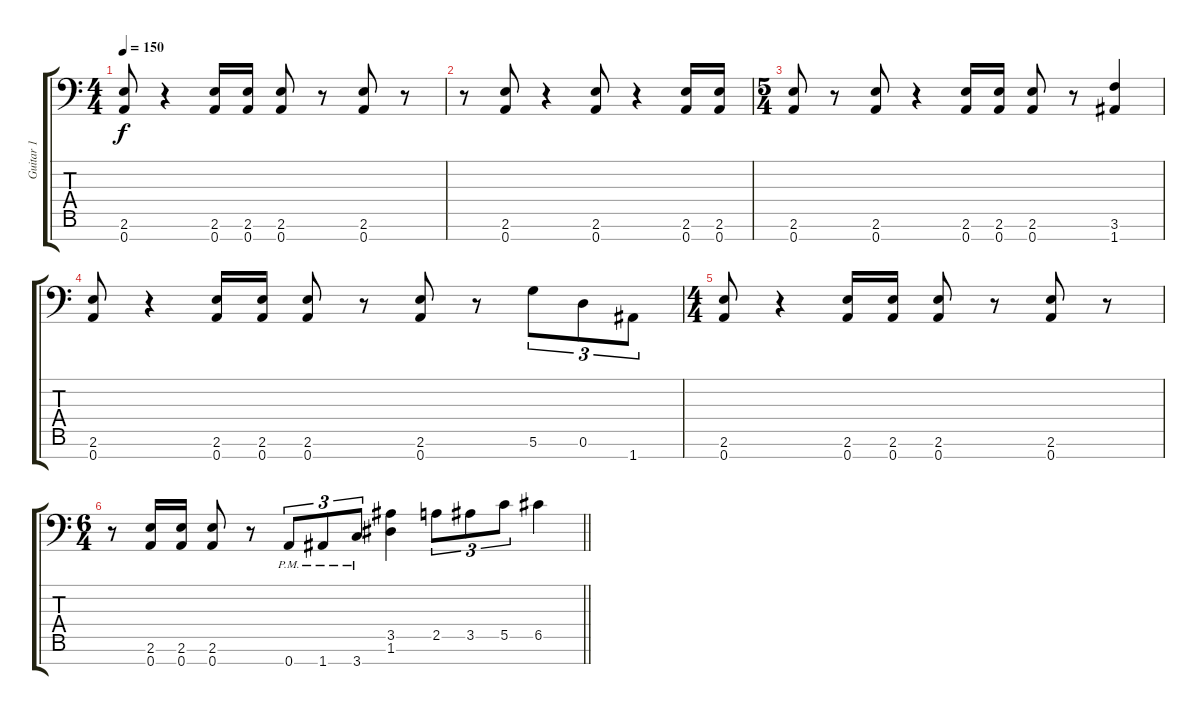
\track ("Guitar 1" "Guitar 1") {instrument overdrivenguitar}
\staff {score tabs}
\tuning (D4 A3 F3 C3 G2 D2 A1) {hide}
\ts (4 4)
\tempo 150
\clef f4
\ks c
(2.6 0.7).8{dy f} r.4 (2.6 0.7).16 (2.6 0.7).16 (2.6 0.7).8 r.8 (2.6 0.7).8 r.8 |
r.8 (2.6 0.7).8 r.4 (2.6 0.7).8 r.4 (2.6 0.7).16 (2.6 0.7).16 |
\ts (5 4)
(2.6 0.7).8 r.8 (2.6 0.7).8 r.4 (2.6 0.7).16 (2.6 0.7).16 (2.6 0.7).8 r.8 (3.6 1.7).4 |
(2.6 0.7).8 r.4 (2.6 0.7).16 (2.6 0.7).16 (2.6 0.7).8 r.8 (2.6 0.7).8 r.8 5.6.8{tu (3 2)} 0.6.8{tu (3 2)} 1.7.8{tu (3 2)} |
\ts (4 4)
(2.6 0.7).8 r.4 (2.6 0.7).16 (2.6 0.7).16 (2.6 0.7).8 r.8 (2.6 0.7).8 r.8 |
\ts (6 4)
\barLineRight lightlight
r.8 (2.6 0.7).16 (2.6 0.7).16 (2.6 0.7).8 r.8 0.7{pm}.8{tu (3 2)} 1.7{pm}.8{tu (3 2)} 3.7{pm}.8{tu (3 2)} (3.5 1.6).4 2.5.8{tu (3 2)} 3.5.8{tu (3 2)} 5.5.8{tu (3 2)} 6.5.4
